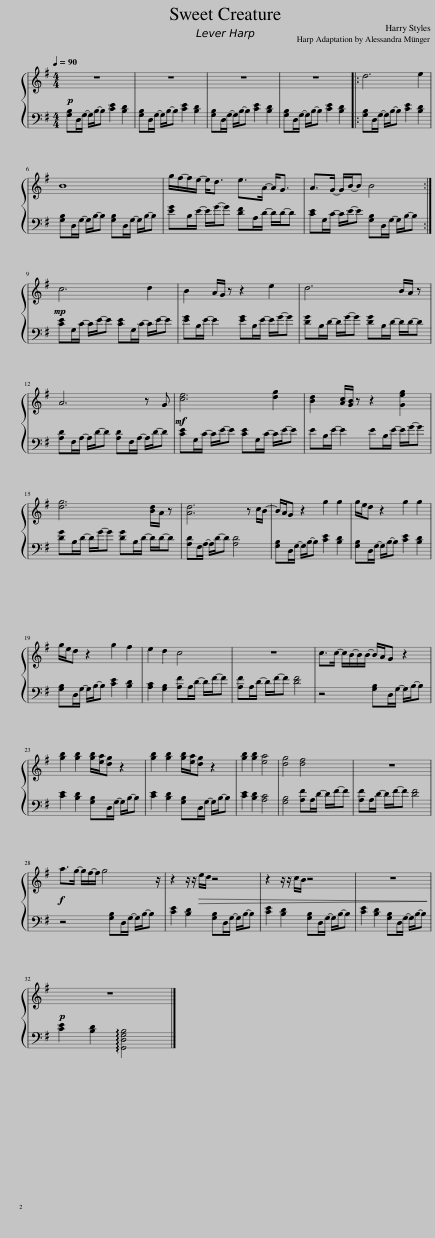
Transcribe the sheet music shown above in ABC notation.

X:1
%%score { 1 | 2 }
L:1/8
Q:1/4=90
M:4/4
I:linebreak $
K:G
V:1 treble
V:2 bass
V:1
!p! z8 | z8 | z8 | z8 |: d6 e2 |$ %5
 B8 | g/f/-f/e/- e<d e>A- A<G | A>G- G/B/-B B4 :|$!mp! c6 d2 | B2 A/G/ z z2 e2 | %10
 d6 B/A/ z |$ A6 z G |!mf! [ce]6 [dg]2 | [Bd]2 [Ac]/[GB]/ z z2 [Geg]2 |$ [dg]6 [Bd]/A/ z | %15
 [Ad]6 z c/B/- | B/A/G z2 g2 g2 | g/e/d z2 g2 g2 |$ g/e/d z2 g2 f2 | e2 d2 c4 | %20
 z8 | c>c- c/B/-B/B/- B/A/G z2 |$ [gb]2 [gb]2 [gb]/[ea]/[dg] z2 | [gb]2 [gb]2 [gb]/[ea]/[dg] z2 | [gb]2 [gb]2 [ea]4 | %25
 [dg]4 [df]4 | z8 |$!f! a>g- g/f/-f/ g4 z/ | z2 z/ z/!>(! e/d/ z4 | z2 z/ z/ c/B/ z4 | %30
 z8!>)! |$!p! z8 |] %32
V:2
 [G,B,]D,/G,/- G,/B,/-B, [CE]2 [B,D]2 | [G,B,]D,/G,/- G,/B,/-B, [CE]2 [B,D]2 | [G,B,]D,/G,/- G,/B,/-B, [CE]2 [B,D]2 | [G,B,]D,/G,/- G,/B,/-B, [CE]2 [B,D]2 |: [G,B,]D,/G,/- G,/B,/-B, [CE]2 [B,D]2 |$ %5
 [G,B,]D,/G,/- G,/B,/-B, [G,B,]D,/G,/- G,/B,/-B, | [EG]B,/E/- E/G/-G [DF]A,/D/- D/D/-D | [CE]G,/C/- C/E/-E [G,B,]D,/G,/- G,/B,/-B, :|$ [CE]G,/C/- C/E/-E [CE]G,/C/- C/E/-E | [EG]B,/E/- E2 [EG]B,/E/- E/G/-G | %10
 [DG]B,/D/- D/G/-G [DG]B,/D/- D/D/-D |$ [A,D]F,/A,/- A,/D/-D [A,D]F,/A,/- A,/D/-D | [CE]G,/C/- C/E/-E [CE]G,/C/- C/E/-E | EB,/E/- E2 EB,/E/- E/G/-G |$ [DG]B,/D/- D/G/-G [DG]B,/D/- D/D/-D | %15
 [A,D]F,/A,/- A,/D/-D [A,D]4 | [G,B,]D,/G,/- G,/B,/-B, [CE]2 [B,D]2 | [G,B,]D,/G,/- G,/B,/-B, [CE]2 [B,D]2 |$ [G,B,]D,/G,/- G,/B,/-B, [CE]2 [B,D]2 | [A,C]2 [G,B,]2 [A,F]A,/D/- D/F/-F | %20
 [A,F]A,/D/- D/F/-F [DF]4 | z4 [G,B,]D,/G,/- G,/B,/-B, |$ [CE]2 [B,D]2 [G,B,]D,/G,/- G,/B,/-B, | [CE]2 [B,D]2 [G,B,]D,/G,/- G,/B,/-B, | [CE]2 [B,D]2 [A,C]4 | %25
 [G,B,]4 [A,F]A,/D/- D/F/-F | [A,F]A,/D/- D/F/-F [DF]4 |$ z4 [G,B,]D,/G,/- G,/B,/-B, | [CE]2 [B,D]2 [G,B,]D,/G,/- G,/B,/-B, | [CE]2 [B,D]2 [G,B,]D,/G,/- G,/B,/-B, | %30
 [CE]2 [B,D]2 [G,B,]D,/G,/- G,/B,/-B, |$ [CE]2 [B,D]2 !arpeggio![G,,D,G,B,]4 |] %32
